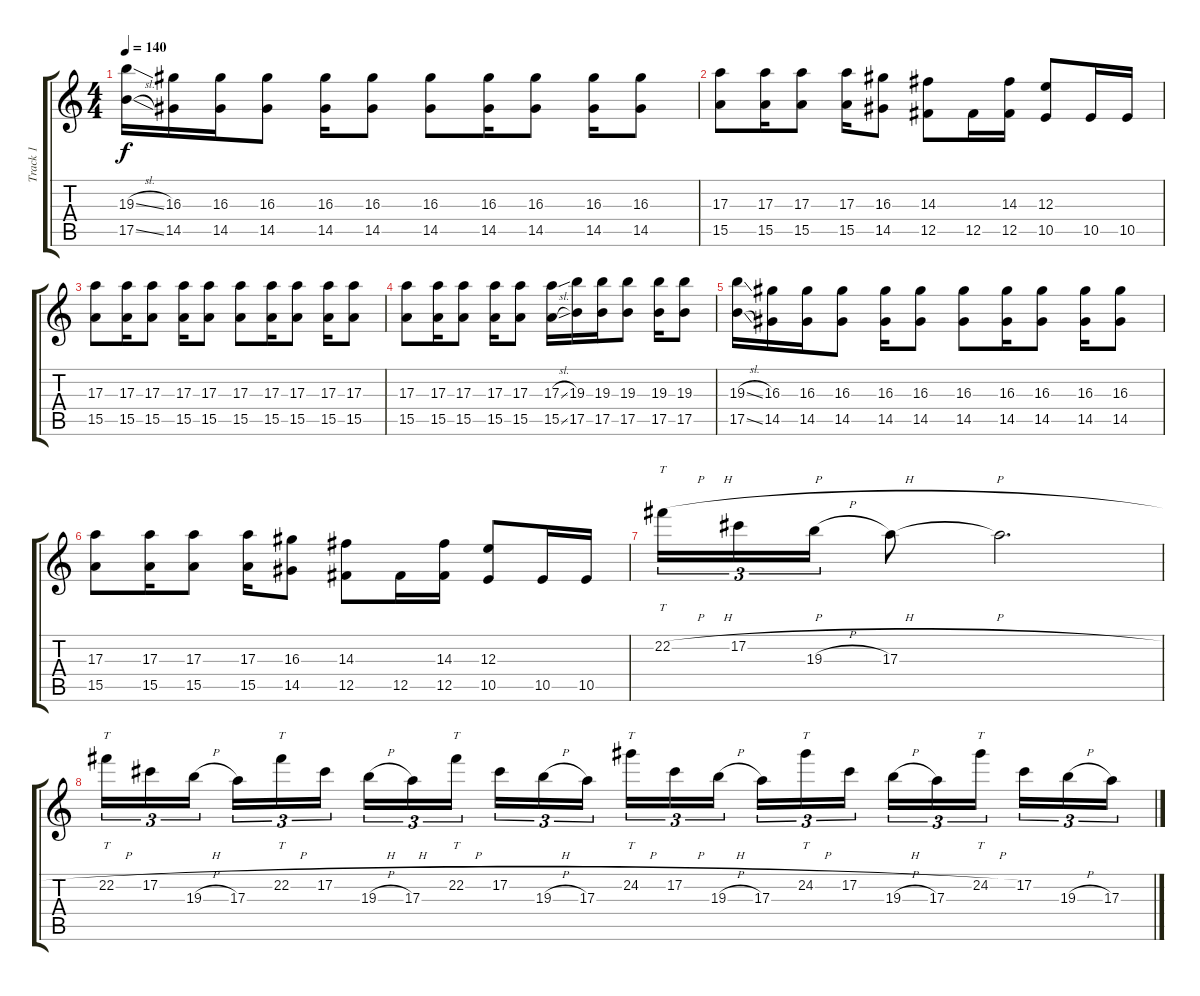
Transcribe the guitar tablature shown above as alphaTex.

\track ("Track 1" "Track 1") {instrument distortionguitar}
\staff {score tabs}
\tuning (Db4 Ab3 E3 B2 Gb2 B1) {hide}
\ts (4 4)
\tempo 140
\clef g2
\ks c
(19.3{sl} 17.5{sl}).16{dy f} (16.3 14.5).16 (16.3 14.5).16 (16.3 14.5).8 (16.3 14.5).16 (16.3 14.5).8 (16.3 14.5).8 (16.3 14.5).16 (16.3 14.5).8 (16.3 14.5).16 (16.3 14.5).8 |
(17.3 15.5).8 (17.3 15.5).16 (17.3 15.5).8 (17.3 15.5).16 (16.3 14.5).8 (14.3 12.5).8 12.5.16 (14.3 12.5).16 (12.3 10.5).8 10.5.16 10.5.16 |
(17.3 15.5).8 (17.3 15.5).16 (17.3 15.5).8 (17.3 15.5).16 (17.3 15.5).8 (17.3 15.5).8 (17.3 15.5).16 (17.3 15.5).8 (17.3 15.5).16 (17.3 15.5).8 |
(17.3 15.5).8 (17.3 15.5).16 (17.3 15.5).8 (17.3 15.5).16 (17.3 15.5).8 (17.3{sl} 15.5{sl}).16 (19.3 17.5).16 (19.3 17.5).16 (19.3 17.5).8 (19.3 17.5).16 (19.3 17.5).8 |
(19.3{sl} 17.5{sl}).16 (16.3 14.5).16 (16.3 14.5).16 (16.3 14.5).8 (16.3 14.5).16 (16.3 14.5).8 (16.3 14.5).8 (16.3 14.5).16 (16.3 14.5).8 (16.3 14.5).16 (16.3 14.5).8 |
(17.3 15.5).8 (17.3 15.5).16 (17.3 15.5).8 (17.3 15.5).16 (16.3 14.5).8 (14.3 12.5).8 12.5.16 (14.3 12.5).16 (12.3 10.5).8 10.5.16 10.5.16 |
22.2{h}.16{tt tu (3 2)} 17.2{h}.16{tu (3 2)} 19.3{h}.16{tu (3 2)} 17.3.8 17.3{t}.2{d} |
22.2{h}.16{tt tu (3 2)} 17.2{h}.16{tu (3 2)} 19.3{h}.16{tu (3 2) beam splitsecondary} 17.3.16{tu (3 2)} 22.2{h}.16{tt tu (3 2)} 17.2{h}.16{tu (3 2)} 19.3{h}.16{tu (3 2)} 17.3.16{tu (3 2)} 22.2{h}.16{tt tu (3 2) beam splitsecondary} 17.2{h}.16{tu (3 2)} 19.3{h}.16{tu (3 2)} 17.3.16{tu (3 2)} 24.2{h}.16{tt tu (3 2)} 17.2{h}.16{tu (3 2)} 19.3{h}.16{tu (3 2) beam splitsecondary} 17.3.16{tu (3 2)} 24.2{h}.16{tt tu (3 2)} 17.2{h}.16{tu (3 2)} 19.3{h}.16{tu (3 2)} 17.3.16{tu (3 2)} 24.2{h}.16{tt tu (3 2) beam splitsecondary} 17.2{h}.16{tu (3 2)} 19.3{h}.16{tu (3 2)} 17.3.16{tu (3 2)}
